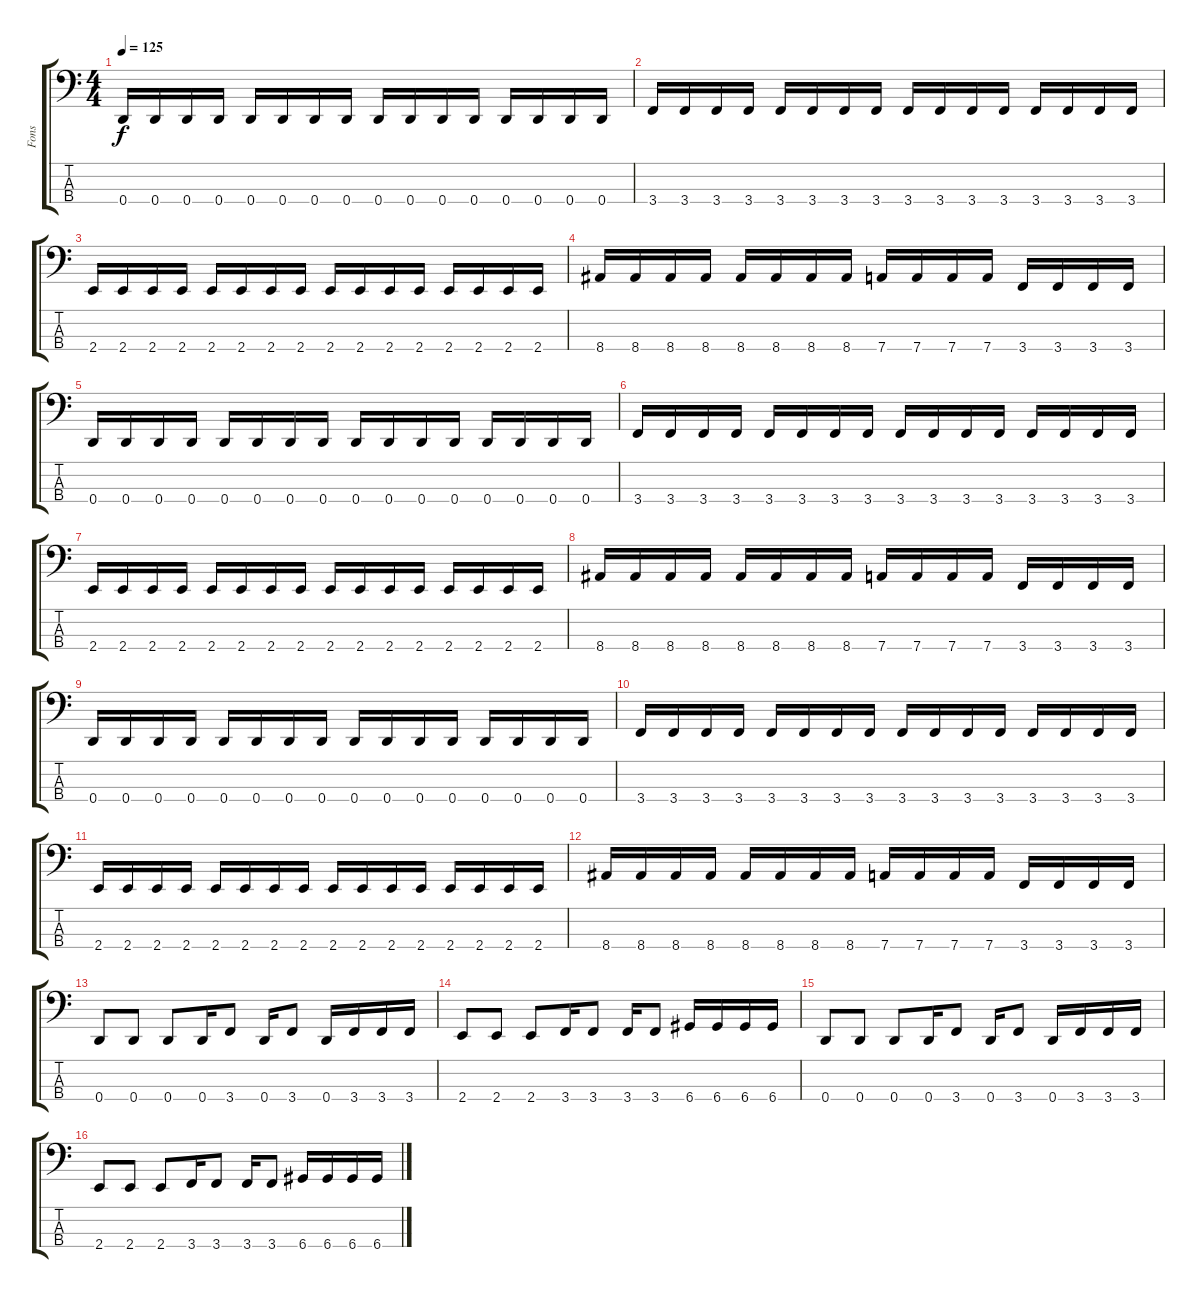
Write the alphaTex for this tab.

\track ("Fons" "Fons") {instrument electricbassfinger}
\staff {score tabs}
\tuning (G2 D2 A1 D1) {hide}
\ts (4 4)
\tempo 125
\clef f4
\ks c
0.4.16{dy f} 0.4.16 0.4.16 0.4.16 0.4.16 0.4.16 0.4.16 0.4.16 0.4.16 0.4.16 0.4.16 0.4.16 0.4.16 0.4.16 0.4.16 0.4.16 |
3.4.16 3.4.16 3.4.16 3.4.16 3.4.16 3.4.16 3.4.16 3.4.16 3.4.16 3.4.16 3.4.16 3.4.16 3.4.16 3.4.16 3.4.16 3.4.16 |
2.4.16 2.4.16 2.4.16 2.4.16 2.4.16 2.4.16 2.4.16 2.4.16 2.4.16 2.4.16 2.4.16 2.4.16 2.4.16 2.4.16 2.4.16 2.4.16 |
8.4.16 8.4.16 8.4.16 8.4.16 8.4.16 8.4.16 8.4.16 8.4.16 7.4.16 7.4.16 7.4.16 7.4.16 3.4.16 3.4.16 3.4.16 3.4.16 |
0.4.16 0.4.16 0.4.16 0.4.16 0.4.16 0.4.16 0.4.16 0.4.16 0.4.16 0.4.16 0.4.16 0.4.16 0.4.16 0.4.16 0.4.16 0.4.16 |
3.4.16 3.4.16 3.4.16 3.4.16 3.4.16 3.4.16 3.4.16 3.4.16 3.4.16 3.4.16 3.4.16 3.4.16 3.4.16 3.4.16 3.4.16 3.4.16 |
2.4.16 2.4.16 2.4.16 2.4.16 2.4.16 2.4.16 2.4.16 2.4.16 2.4.16 2.4.16 2.4.16 2.4.16 2.4.16 2.4.16 2.4.16 2.4.16 |
8.4.16 8.4.16 8.4.16 8.4.16 8.4.16 8.4.16 8.4.16 8.4.16 7.4.16 7.4.16 7.4.16 7.4.16 3.4.16 3.4.16 3.4.16 3.4.16 |
0.4.16 0.4.16 0.4.16 0.4.16 0.4.16 0.4.16 0.4.16 0.4.16 0.4.16 0.4.16 0.4.16 0.4.16 0.4.16 0.4.16 0.4.16 0.4.16 |
3.4.16 3.4.16 3.4.16 3.4.16 3.4.16 3.4.16 3.4.16 3.4.16 3.4.16 3.4.16 3.4.16 3.4.16 3.4.16 3.4.16 3.4.16 3.4.16 |
2.4.16 2.4.16 2.4.16 2.4.16 2.4.16 2.4.16 2.4.16 2.4.16 2.4.16 2.4.16 2.4.16 2.4.16 2.4.16 2.4.16 2.4.16 2.4.16 |
8.4.16 8.4.16 8.4.16 8.4.16 8.4.16 8.4.16 8.4.16 8.4.16 7.4.16 7.4.16 7.4.16 7.4.16 3.4.16 3.4.16 3.4.16 3.4.16 |
0.4.8 0.4.8 0.4.8 0.4.16 3.4.8 0.4.16 3.4.8 0.4.16 3.4.16 3.4.16 3.4.16 |
2.4.8 2.4.8 2.4.8 3.4.16 3.4.8 3.4.16 3.4.8 6.4.16 6.4.16 6.4.16 6.4.16 |
0.4.8 0.4.8 0.4.8 0.4.16 3.4.8 0.4.16 3.4.8 0.4.16 3.4.16 3.4.16 3.4.16 |
2.4.8 2.4.8 2.4.8 3.4.16 3.4.8 3.4.16 3.4.8 6.4.16 6.4.16 6.4.16 6.4.16
